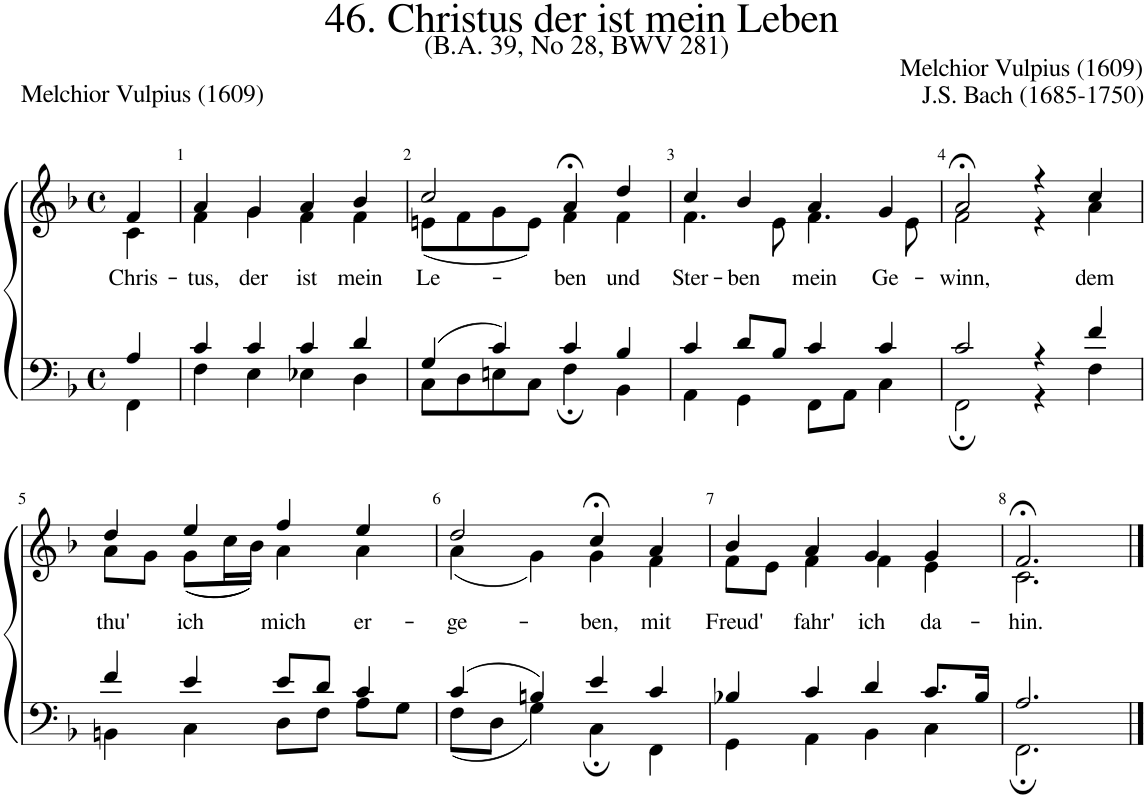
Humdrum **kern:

**kern	**kern	**text
*part2	*part1	*part1
*staff2	*staff1	*staff1
*I"Tenor/Bass	*I"Soprano/Alto	*
*clefF4	*clefG2	*
*k[b-]	*k[b-]	*
*M4/4	*M4/4	*
*met(c)	*met(c)	*
=	=	=
*^	*	*
!	!	!	!LO:LY:b
*	*	*^	*
4A/	4FF\	4f/	4c\	Chris-
=1	=1	=1	=1	=1
!	!	!	!	!LO:LY:b
4c/	4F\	4a/	4f\	-tus,
!	!	!	!	!LO:LY:b
4c/	4E\	4g/	4g\	der
!	!	!	!	!LO:LY:b
4c/	4E-X\	4a/	4f\	ist
!	!	!	!	!LO:LY:b
4d/	4D\	4b-/	4f\	mein
=2	=2	=2	=2	=2
!	!	!	!	!LO:LY:b
(4G/	8C\L	2cc/	(8en\L	Le-
.	8D\	.	8f\	.
4c/)	8En\	.	8g\	.
.	8C\J	.	8e\J)	.
!	!	!	!	!LO:LY:b
4c/	4F;\	4a;<,/	4f\	ben
!	!	!	!	!LO:LY:b
4B-/	4BB-\	4dd/	4f\	und
=3	=3	=3	=3	=3
!	!	!	!	!LO:LY:b
4c/	4AA\	4cc/	4.f\	Ster-
!	!	!	!	!LO:LY:b
8d/L	4GG\	4b-/	.	-ben
8B-/J	.	.	8e\	.
!	!	!	!	!LO:LY:b
4c/	8FF\L	4a/	4.f\	mein
.	8AA\J	.	.	.
!	!	!	!	!LO:LY:b
4c/	4C\	4g/	.	Ge-
.	.	.	8e\	.
=4	=4	=4	=4	=4
!	!	!	!	!LO:LY:b
2c/	2FF;\	2a;</	2f\	-winn,
4r	4r	4r	4r	.
!	!	!	!	!LO:LY:b
4f/	4F\	4cc/	4a\	dem
!!LO:LB:g=z	!!
=5	=5	=5	=5	=5
!	!	!	!	!LO:LY:b
4f/	4BBn\	4dd/	8a\L	thu'
.	.	.	8g\J	.
!	!	!	!	!LO:LY:b
4e/	4C\	4ee/	((8g\L	ich
.	.	.	16cc\L	.
.	.	.	16b-\JJ))	.
!	!	!	!	!LO:LY:b
8e/L	8D\L	4ff/	4a\	mich
8d/J	8F\J	.	.	.
!	!	!	!	!LO:LY:b
4c/	8A\L	4ee/	4a\	er-
.	8G\J	.	.	.
=6	=6	=6	=6	=6
!	!	!	!	!LO:LY:b
(4c/	(8F\L	2dd/	(4a\	-ge-
.	8D\J	.	.	.
4Bn/)	4G\)	.	4g\)	.
!	!	!	!	!LO:LY:b
4e/	4C;\	4cc;<,/	4g\	-ben,
!	!	!	!	!LO:LY:b
4c/	4FF\	4a/	4f\	mit
=7	=7	=7	=7	=7
!	!	!	!	!LO:LY:b
4B-X/	4GG\	4b-/	8f\L	Freud'
.	.	.	8e\J	.
!	!	!	!	!LO:LY:b
4c/	4AA\	4a/	4f\	fahr'
!	!	!	!	!LO:LY:b
4d/	4BB-\	4g/	4f\	ich
!	!	!	!	!LO:LY:b
8.c;</L	4C\	4g/	4e\	da-
16B-;</Jk	.	.	.	.
=8	=8	=8	=8	=8
!	!	!	!	!LO:LY:b
2.A/	2.FF;\	2.f;</	2.c\	-hin.
*v	*v	*	*	*
*	*v	*v	*
==	==	==
*-	*-	*-
